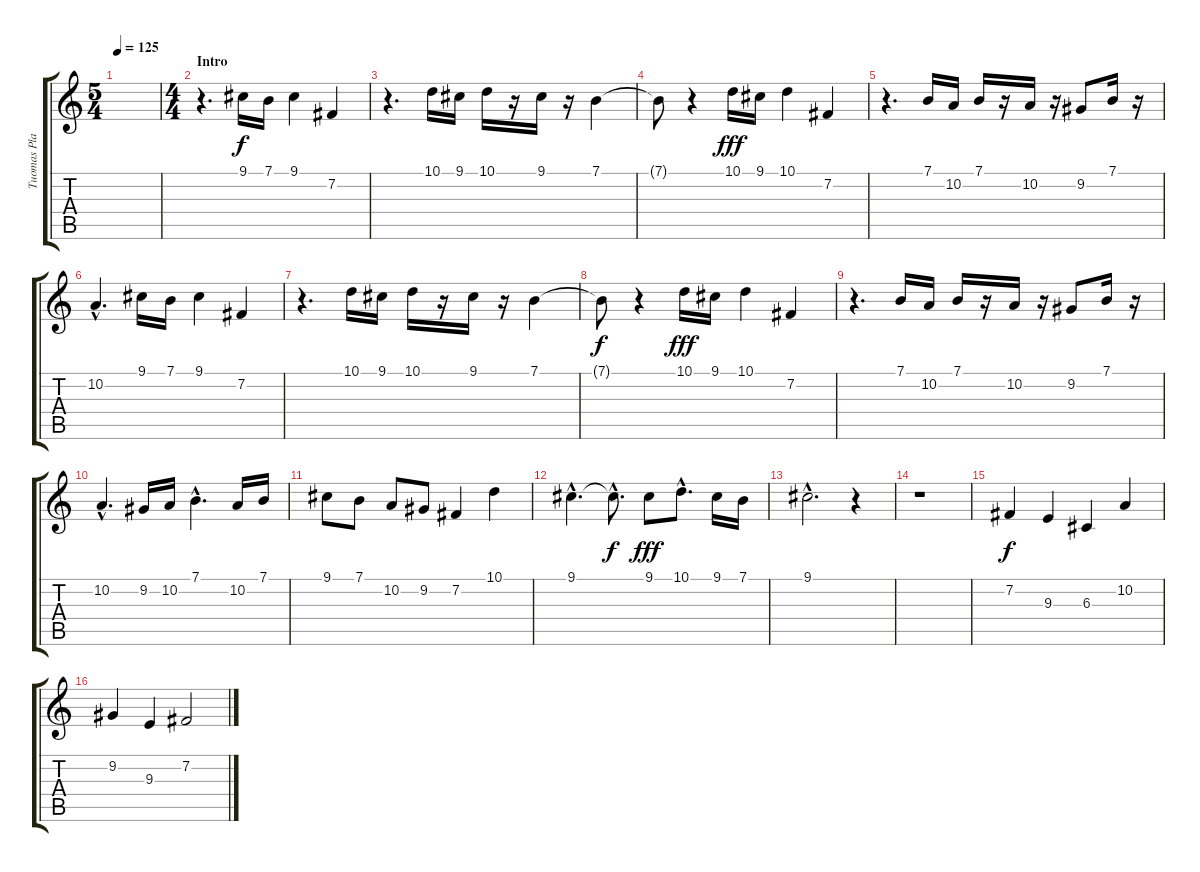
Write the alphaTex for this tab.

\track ("Tuomas Planman" "Tuomas Pla") {instrument synthstrings1}
\staff {score tabs}
\tuning (E4 B3 G3 D3 A2 E2) {hide}
\ts (5 4)
\tempo 125
\clef g2
\ks c
|
\ts (4 4)
\section ("" "Intro")
r.4{d instrument stringensemble1} 9.1.16 7.1.16 9.1.4 7.2.4 |
r.4{d} 10.1.16 9.1.16 10.1.16 r.16 9.1.16 r.16 7.1.4 |
7.1{t}.8{dy f} r.4 10.1.16{dy fff} 9.1.16 10.1.4 7.2.4 |
r.4{d} 7.1.16 10.2.16 7.1.16 r.16 10.2.16 r.16 9.2.8 7.1.16 r.16 |
10.2{hac}.4{d} 9.1.16 7.1.16 9.1.4 7.2.4 |
r.4{d} 10.1.16 9.1.16 10.1.16 r.16 9.1.16 r.16 7.1.4 |
7.1{t}.8{dy f} r.4 10.1.16{dy fff} 9.1.16 10.1.4 7.2.4 |
r.4{d} 7.1.16 10.2.16 7.1.16 r.16 10.2.16 r.16 9.2.8 7.1.16 r.16 |
10.2{hac}.4{d} 9.2.16 10.2.16 7.1{hac}.4{d} 10.2.16 7.1.16 |
9.1.8 7.1.8 10.2.8 9.2.8 7.2.4 10.1.4 |
9.1{hac}.4{d} 9.1{hac t}.8{d dy f} 9.1.8{dy fff} 10.1{hac}.8{d} 9.1.16 7.1.16 |
9.1{hac}.2{d} r.4 |
r.1 |
7.2.4{dy f} 9.3.4 6.3.4 10.2.4 |
9.2.4 9.3.4 7.2.2
